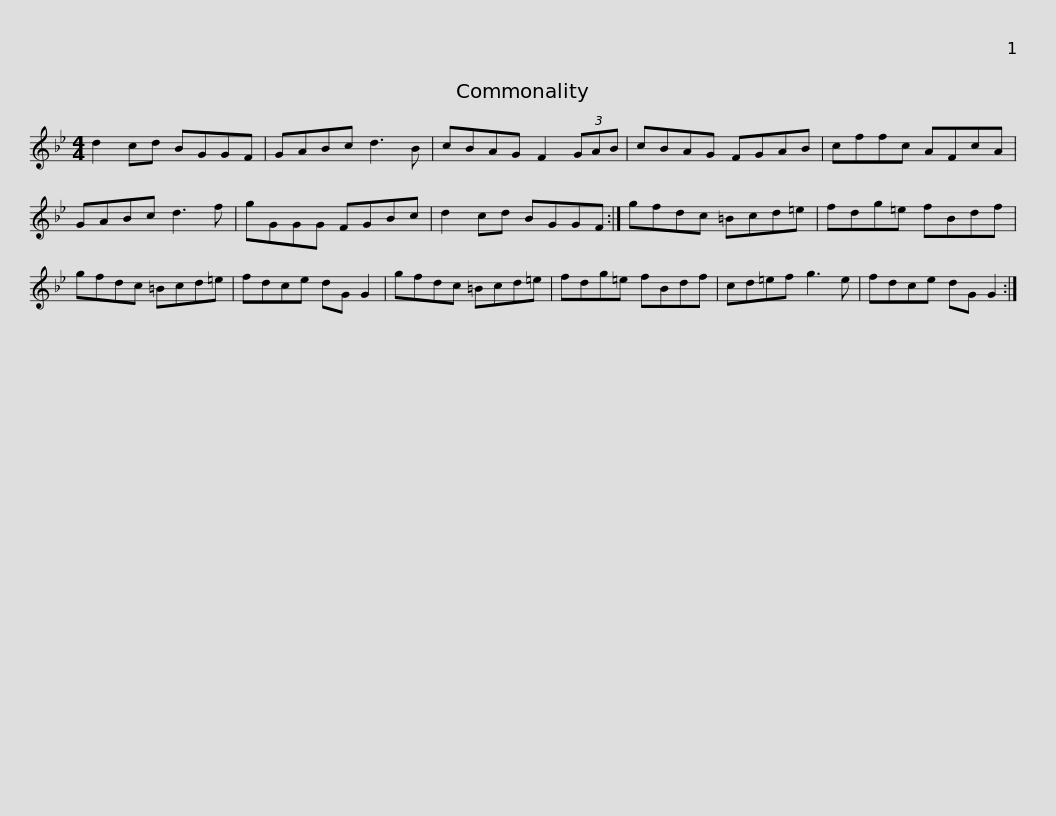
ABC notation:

X:1
L:1/8
M:4/4
I:linebreak $
K:Gmin
V:1 treble
V:1
 d2 cd BGGF | GABc d3 B | cBAG F2 (3GAB | cBAG FGAB | cffc AFcA | %5
 GABc d3 f |$ gGGG FGBc | d2 cd BGGF :| gfdc =Bcd=e | fdg=e fBdf | %10
 gfdc =Bcd=e |$ fdce dG G2 | gfdc =Bcd=e | fdg=e fBdf | cd=ef g3 e | %15
 fdce dG G2 :| %16
